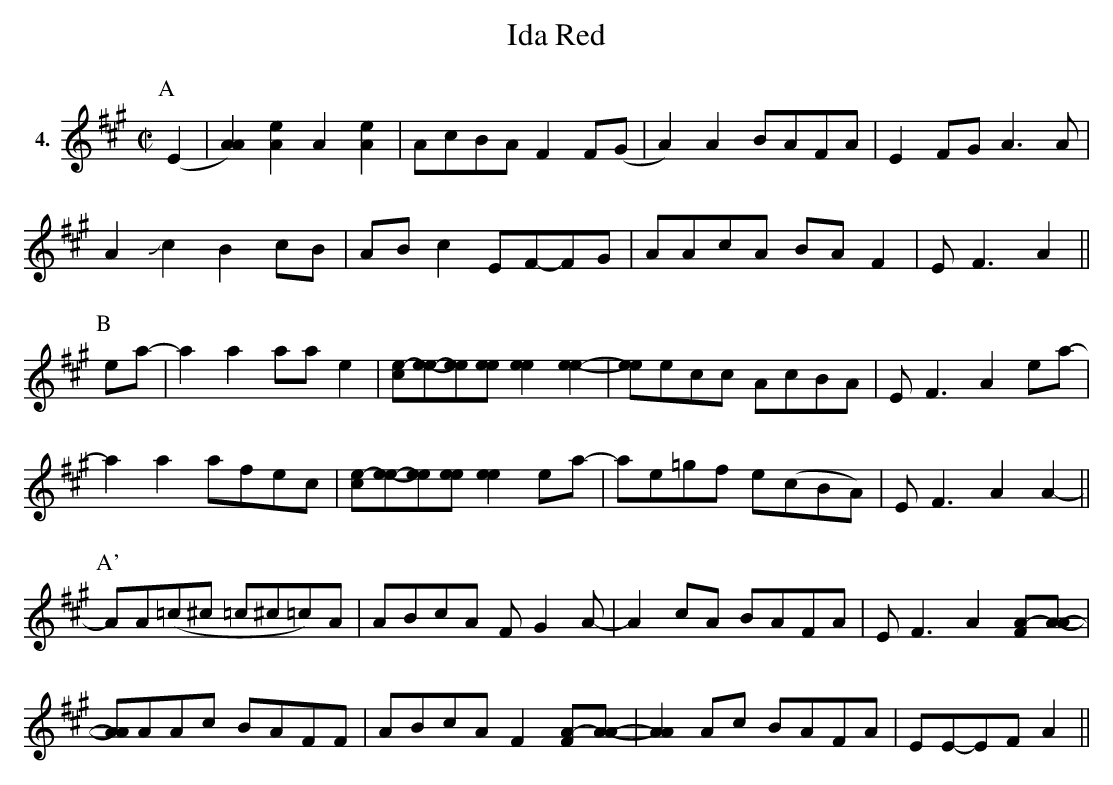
X:1
T:Ida Red
M:C|
L:1/8
K:A
P:A
V:1 clef=treble name="4."
[V:1](E2|[A2A2])[A2e2]A2 [A2e2]|AcBA F2F(G|A2)A2 BAFA|E2 FG A3A|
A2Jc2B2cB|A-Bc2 E-F-FG|AAcA BA F2|E-F3 A2||
P:B
ea-|a2a2 aae2|[ce]-[ee]-[ee][ee] [e2e2][e2e2]-|[ee]ecc AcBA|E-F3 A2ea-|
a2a2 afec|[ce]-[ee]-[ee][ee] [e2e2]e-a-|ae=gf e(cBA)|EF3 A2 A2-||
P:A'
AA(=c^c =c^c=c)A|ABcA FG2A-|A2cA BAFA|EF3 A2[FA]-[AA]-|
[AA]AAc BAFF |ABcA F2[FA]-[AA]-| [A2A2] Ac BAFA |EE-EF A2||
